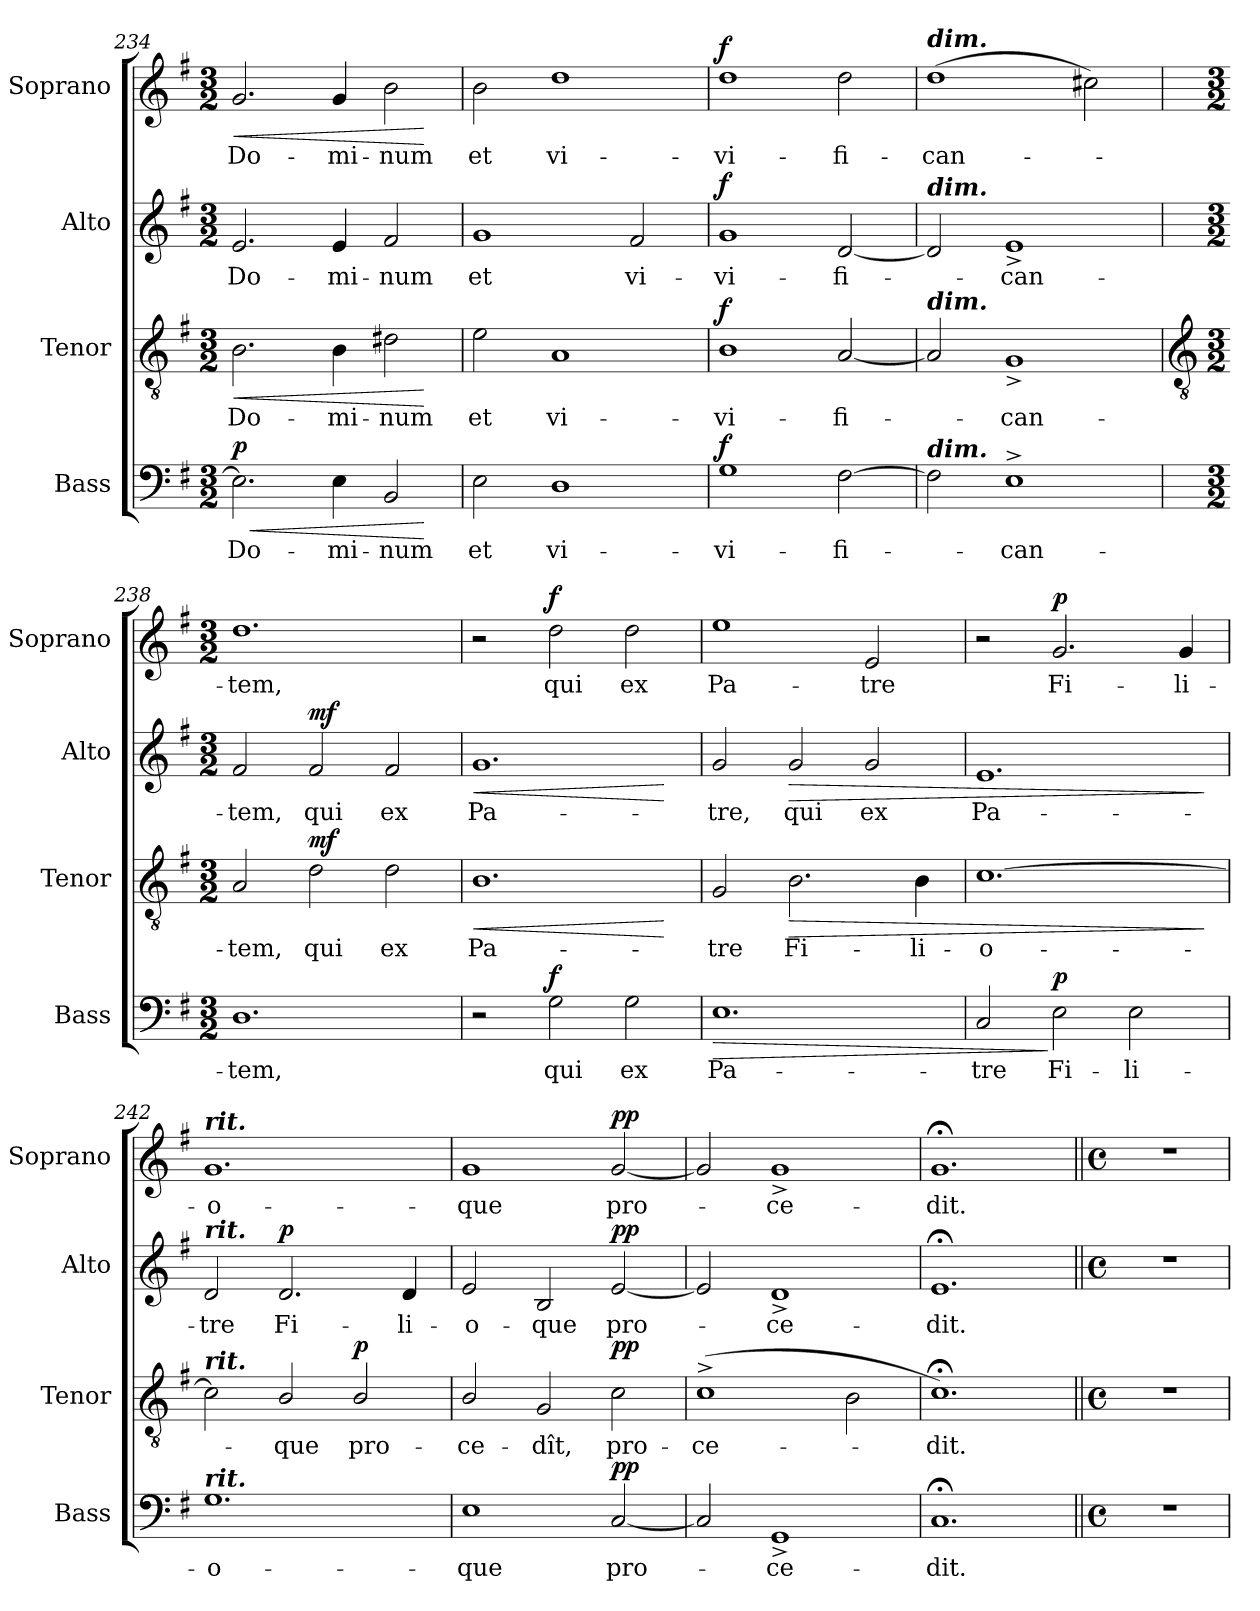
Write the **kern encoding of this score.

**kern	**text	**dynam	**kern	**text	**dynam	**kern	**text	**dynam	**kern	**text	**dynam
*part4	*part4	*part4	*part3	*part3	*part3	*part2	*part2	*part2	*part1	*part1	*part1
*staff4	*staff4	*staff4	*staff3	*staff3	*staff3	*staff2	*staff2	*staff2	*staff1	*staff1	*staff1
*I"Bass	*	*	*I"Tenor	*	*	*I"Alto	*	*	*I"Soprano	*	*
*I'Bass	*	*	*I'Tenor	*	*	*I'Alto	*	*	*I'Soprano	*	*
*clefF4	*	*	*clefGv2	*	*	*clefG2	*	*	*clefG2	*	*
*k[f#]	*	*	*k[f#]	*	*	*k[f#]	*	*	*k[f#]	*	*
*G:	*	*	*G:	*	*	*G:	*	*	*G:	*	*
*M3/2	*	*	*M3/2	*	*	*M3/2	*	*	*M3/2	*	*
=234	=234	=234	=234	=234	=234	=234	=234	=234	=234	=234	=234
!	!LO:LY:b	!LO:HP:b	!	!LO:LY:b	!LO:HP:b	!	!LO:LY:b	!	!	!LO:LY:b	!LO:HP:b
!	!	!LO:DY:n=1:b	!	!	!	!	!	!	!	!	!
2.E]	Do-	< p	2.B	Do-	<	2.e	Do-	.	2.g	Do-	<
!	!LO:LY:b	!	!	!LO:LY:b	!	!	!LO:LY:b	!	!	!LO:LY:b	!
4E	-mi-	.	4B	-mi-	.	4e	-mi-	.	4g	-mi-	.
!	!LO:LY:b	!	!	!LO:LY:b	!	!	!LO:LY:b	!	!	!LO:LY:b	!
2BB	-num	.	2d#X	-num	.	2f#	-num	.	2b	-num	.
.	.	[	.	.	[	.	.	.	.	.	[
=235	=235	=235	=235	=235	=235	=235	=235	=235	=235	=235	=235
!	!LO:LY:b	!	!	!LO:LY:b	!	!	!LO:LY:b	!	!	!LO:LY:b	!
2E	et	.	2e	et	.	1g	et	.	2b	et	.
!	!LO:LY:b	!	!	!LO:LY:b	!	!	!	!	!	!LO:LY:b	!
1D	vi-	.	1A	vi-	.	.	.	.	1dd	vi-	.
!	!	!	!	!	!	!	!LO:LY:b	!	!	!	!
.	.	.	.	.	.	2f#	vi-	.	.	.	.
=236	=236	=236	=236	=236	=236	=236	=236	=236	=236	=236	=236
!	!LO:LY:b	!LO:DY:b	!	!LO:LY:b	!LO:DY:b	!	!LO:LY:b	!LO:DY:b	!	!LO:LY:b	!LO:DY:b
1G	vi-	f	1B	vi-	f	1g	vi-	f	1dd	vi-	f
!	!LO:LY:b	!	!	!LO:LY:b	!	!	!LO:LY:b	!	!	!LO:LY:b	!
[2F#	-fi-	.	[2A	-fi-	.	[2d	-fi-	.	2dd	-fi-	.
=237	=237	=237	=237	=237	=237	=237	=237	=237	=237	=237	=237
!	!	!	!	!	!	!	!	!	!LO:TX:a:Bi:t=dim.	!	!
!	!	!	!	!	!	!LO:TX:a:Bi:t=dim.	!	!	!	!	!
!	!	!	!LO:TX:a:Bi:t=dim.	!	!	!	!	!	!	!	!
!LO:TX:a:Bi:t=dim.	!	!	!	!	!	!	!	!	!	!	!
!	!	!	!	!	!	!	!	!	!	!LO:LY:b	!
2F#]	.	.	2A]	.	.	2d]	.	.	(>1dd	-can-	.
!	!LO:LY:b	!	!	!LO:LY:b	!	!	!LO:LY:b	!	!	!	!
1E^	can-	.	1G^	can-	.	1e^	can-	.	.	.	.
.	.	.	.	.	.	.	.	.	2cc#X)	.	.
!!LO:LB:g=z
=238	=238	=238	=238	=238	=238	=238	=238	=238	=238	=238	=238
*	*	*	*clefGv2	*	*	*	*	*	*	*	*
*M3/2	*	*	*M3/2	*	*	*M3/2	*	*	*M3/2	*	*
!	!LO:LY:b	!	!	!LO:LY:b	!	!	!LO:LY:b	!	!	!LO:LY:b	!
1.D	-tem,	.	2A	-tem,	.	2f#	-tem,	.	1.dd	tem,	.
!	!	!	!	!LO:LY:b	!LO:DY:b	!	!LO:LY:b	!LO:DY:b	!	!	!
.	.	.	2d	qui	mf	2f#	qui	mf	.	.	.
!	!	!	!	!LO:LY:b	!	!	!LO:LY:b	!	!	!	!
.	.	.	2d	ex	.	2f#	ex	.	.	.	.
=239	=239	=239	=239	=239	=239	=239	=239	=239	=239	=239	=239
!	!	!	!	!LO:LY:b	!LO:HP:b	!	!LO:LY:b	!LO:HP:b	!	!	!
2r	.	.	1.B	Pa-	<	1.g	Pa-	<	2r	.	.
!	!LO:LY:b	!LO:DY:b	!	!	!	!	!	!	!	!LO:LY:b	!LO:DY:b
2G	qui	f	.	.	.	.	.	.	2dd	qui	f
!	!LO:LY:b	!	!	!	!	!	!	!	!	!LO:LY:b	!
2G	ex	.	.	.	.	.	.	.	2dd	ex	.
.	.	.	.	.	[	.	.	[	.	.	.
=240	=240	=240	=240	=240	=240	=240	=240	=240	=240	=240	=240
!	!LO:LY:b	!LO:HP:b	!	!LO:LY:b	!	!	!LO:LY:b	!	!	!LO:LY:b	!
1.E	Pa-	>	2G	-tre	.	2g	-tre,	.	1ee	Pa-	.
!	!	!	!	!LO:LY:b	!LO:HP:b	!	!LO:LY:b	!LO:HP:b	!	!	!
.	.	.	2.B	Fi-	>	2g	qui	>	.	.	.
!	!	!	!	!	!	!	!LO:LY:b	!	!	!LO:LY:b	!
.	.	.	.	.	.	2g	ex	.	2e	-tre	.
!	!	!	!	!LO:LY:b	!	!	!	!	!	!	!
.	.	.	4B	-li-	.	.	.	.	.	.	.
=241	=241	=241	=241	=241	=241	=241	=241	=241	=241	=241	=241
!	!LO:LY:b	!	!	!LO:LY:b	!	!	!LO:LY:b	!	!	!	!
2C	-tre	.	[1.c	-o-	.	1.e	Pa-	.	2r	.	.
!	!LO:LY:b	!LO:DY:n=1:b	!	!	!	!	!	!	!	!LO:LY:b	!LO:DY:b
2E	Fi-	] p	.	.	.	.	.	.	2.g	Fi-	p
!	!LO:LY:b	!	!	!	!	!	!	!	!	!	!
2E	-li-	.	.	.	.	.	.	.	.	.	.
!	!	!	!	!	!	!	!	!	!	!LO:LY:b	!
.	.	.	.	.	.	.	.	.	4g	-li-	.
.	.	.	.	.	]	.	.	]	.	.	.
=242	=242	=242	=242	=242	=242	=242	=242	=242	=242	=242	=242
!	!	!	!	!	!	!	!	!	!LO:TX:a:Bi:t=rit.	!	!
!	!	!	!	!	!	!LO:TX:a:Bi:t=rit.	!	!	!	!	!
!	!	!	!LO:TX:a:Bi:t=rit.	!	!	!	!	!	!	!	!
!LO:TX:a:Bi:t=rit.	!	!	!	!	!	!	!	!	!	!	!
!	!LO:LY:b	!	!	!	!	!	!LO:LY:b	!	!	!LO:LY:b	!
1.G	-o-	.	2c]	.	.	2d	-tre	.	1.g	-o-	.
!	!	!	!	!LO:LY:b	!	!	!LO:LY:b	!LO:DY:b	!	!	!
.	.	.	2B/	que	.	2.d	Fi-	p	.	.	.
!	!	!	!	!LO:LY:b	!LO:DY:b	!	!	!	!	!	!
.	.	.	2B/	pro-	p	.	.	.	.	.	.
!	!	!	!	!	!	!	!LO:LY:b	!	!	!	!
.	.	.	.	.	.	4d	-li-	.	.	.	.
=243	=243	=243	=243	=243	=243	=243	=243	=243	=243	=243	=243
!	!LO:LY:b	!	!	!LO:LY:b	!	!	!LO:LY:b	!	!	!LO:LY:b	!
1E	-que	.	2B/	-ce-	.	2e	-o-	.	1g	-que	.
!	!	!	!	!LO:LY:b	!	!	!LO:LY:b	!	!	!	!
.	.	.	2G	-dît,	.	2B	-que	.	.	.	.
!	!LO:LY:b	!LO:DY:b	!	!LO:LY:b	!LO:DY:b	!	!LO:LY:b	!LO:DY:b	!	!LO:LY:b	!LO:DY:b
[2C	pro-	pp	2c	pro-	pp	[2e	pro-	pp	[2g	pro-	pp
=244	=244	=244	=244	=244	=244	=244	=244	=244	=244	=244	=244
!	!	!	!	!LO:LY:b	!	!	!	!	!	!	!
2C]	.	.	(>1c^	-ce-	.	2e]	.	.	2g]	.	.
!	!LO:LY:b	!	!	!	!	!	!LO:LY:b	!	!	!LO:LY:b	!
1GG^	ce-	.	.	.	.	1d^	ce-	.	1g^	ce-	.
.	.	.	2B	.	.	.	.	.	.	.	.
=245	=245	=245	=245	=245	=245	=245	=245	=245	=245	=245	=245
!	!LO:LY:b	!	!	!LO:LY:b	!	!	!LO:LY:b	!	!	!LO:LY:b	!
1.C;<	-dit.	.	1.c;<)	dit.	.	1.e;<	-dit.	.	1.g;<	-dit.	.
=246||	=246||	=246||	=246||	=246||	=246||	=246||	=246||	=246||	=246||	=246||	=246||
*M4/4	*	*	*M4/4	*	*	*M4/4	*	*	*M4/4	*	*
*met(c)	*	*	*met(c)	*	*	*met(c)	*	*	*met(c)	*	*
1r	.	.	1r	.	.	1r	.	.	1r	.	.
=	=	=	=	=	=	=	=	=	=	=	=
*-	*-	*-	*-	*-	*-	*-	*-	*-	*-	*-	*-
